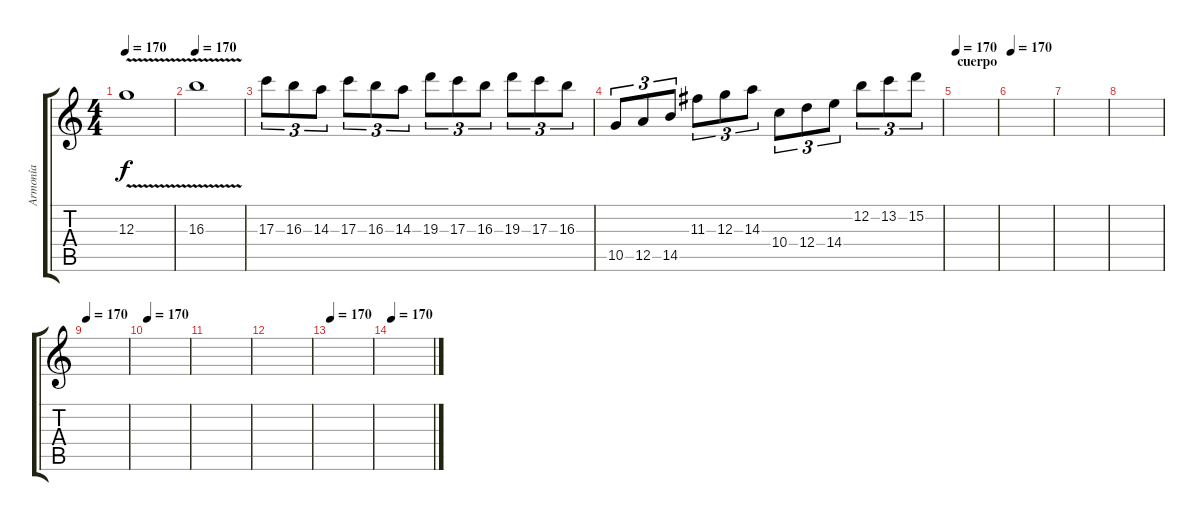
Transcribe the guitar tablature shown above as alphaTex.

\track ("Armonía" "Armonía") {instrument overdrivenguitar}
\staff {score tabs}
\tuning (E4 B3 G3 D3 A2 E2) {hide}
\ts (4 4)
\tempo 170
\clef g2
\ks c
12.3{v}.1{dy f} |
\tempo 170
16.3{v}.1 |
17.3.8{tu (3 2)} 16.3.8{tu (3 2)} 14.3.8{tu (3 2)} 17.3.8{tu (3 2)} 16.3.8{tu (3 2)} 14.3.8{tu (3 2)} 19.3.8{tu (3 2)} 17.3.8{tu (3 2)} 16.3.8{tu (3 2)} 19.3.8{tu (3 2)} 17.3.8{tu (3 2)} 16.3.8{tu (3 2)} |
10.5.8{tu (3 2)} 12.5.8{tu (3 2)} 14.5.8{tu (3 2)} 11.3.8{tu (3 2)} 12.3.8{tu (3 2)} 14.3.8{tu (3 2)} 10.4.8{tu (3 2)} 12.4.8{tu (3 2)} 14.4.8{tu (3 2)} 12.2.8{tu (3 2)} 13.2.8{tu (3 2)} 15.2.8{tu (3 2)} |
\section ("" "cuerpo")
\tempo 170
|
\tempo 170
|
|
|
\tempo 170
|
\tempo 170
|
|
|
\tempo 170
|
\tempo 170
